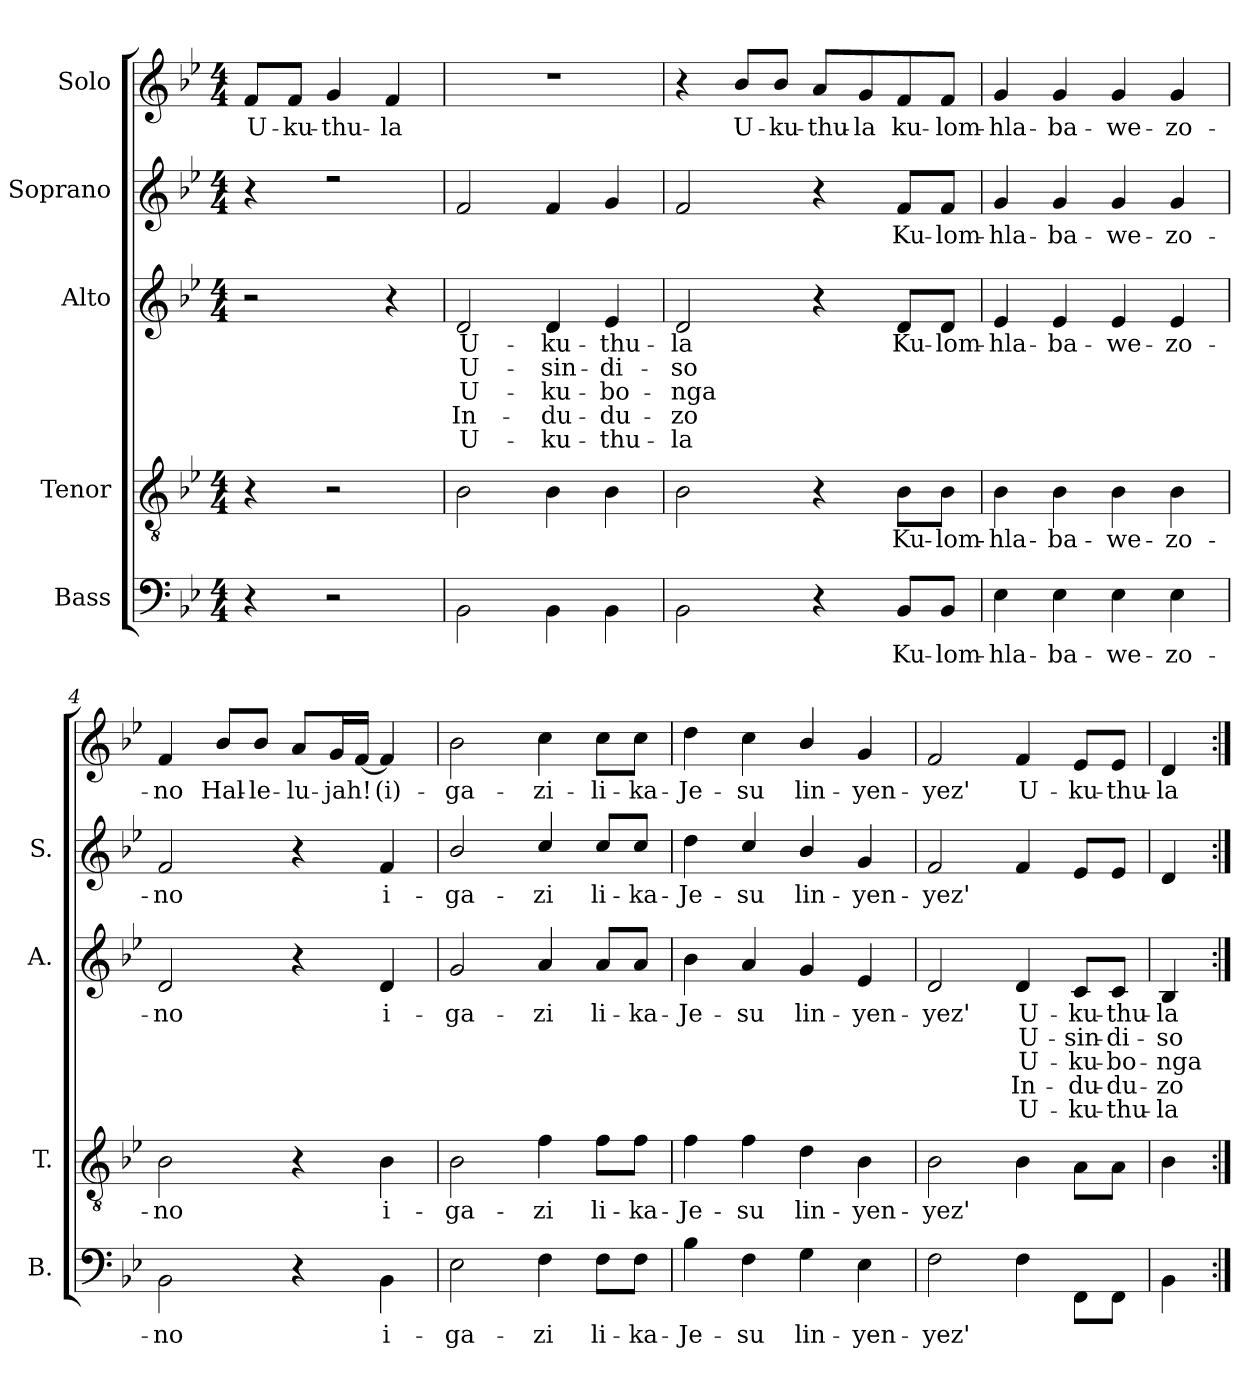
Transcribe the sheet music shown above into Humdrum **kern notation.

**kern	**text	**kern	**text	**kern	**text	**text	**text	**text	**text	**kern	**text	**kern	**text
*part5	*part5	*part4	*part4	*part3	*part3	*part3	*part3	*part3	*part3	*part2	*part2	*part1	*part1
*staff5	*staff5	*staff4	*staff4	*staff3	*staff3	*staff3	*staff3	*staff3	*staff3	*staff2	*staff2	*staff1	*staff1
*I"Bass	*	*I"Tenor	*	*I"Alto	*	*	*	*	*	*I"Soprano	*	*I"Solo	*
*I'B.	*	*I'T.	*	*I'A.	*	*	*	*	*	*I'S.	*	*	*
*clefF4	*	*clefGv2	*	*clefG2	*	*	*	*	*	*clefG2	*	*clefG2	*
*k[b-e-]	*	*k[b-e-]	*	*k[b-e-]	*	*	*	*	*	*k[b-e-]	*	*k[b-e-]	*
*M4/4	*	*M4/4	*	*M4/4	*	*	*	*	*	*M4/4	*	*M4/4	*
*MM60	*	*MM60	*	*MM60	*	*	*	*	*	*MM60	*	*MM60	*
=	=	=	=	=	=	=	=	=	=	=	=	=	=
4r	.	4r	.	2r	.	.	.	.	.	4r	.	8f/L	U-
.	.	.	.	.	.	.	.	.	.	.	.	8f/J	-ku-
2r	.	2r	.	.	.	.	.	.	.	2rdd	.	4g/	-thu-
.	.	.	.	4r	.	.	.	.	.	.	.	4f/	-la
=1	=1	=1	=1	=1	=1	=1	=1	=1	=1	=1	=1	=1	=1
2BB-\	.	2B-\	.	2d/	U-	U-	U-	In-	U-	2f/	.	1r	.
4BB-\	.	4B-\	.	4d/	-ku-	-sin-	-ku-	-du-	-ku-	4f/	.	.	.
4BB-\	.	4B-\	.	4e-/	-thu-	-di-	-bo-	-du-	-thu-	4g/	.	.	.
=2	=2	=2	=2	=2	=2	=2	=2	=2	=2	=2	=2	=2	=2
2BB-\	.	2B-\	.	2d/	-la	-so	-nga	-zo	-la	2f/	.	4r	.
.	.	.	.	.	.	.	.	.	.	.	.	8b-/L	U-
.	.	.	.	.	.	.	.	.	.	.	.	8b-/J	-ku-
4r	.	4r	.	4r	.	.	.	.	.	4r	.	8a/L	-thu-
.	.	.	.	.	.	.	.	.	.	.	.	8g/	-la
8BB-/L	Ku-	8B-\L	Ku-	8d/L	Ku-	.	.	.	.	8f/L	Ku-	8f/	ku-
8BB-/J	-lom-	8B-\J	-lom-	8d/J	-lom-	.	.	.	.	8f/J	-lom-	8f/J	-lom-
=3	=3	=3	=3	=3	=3	=3	=3	=3	=3	=3	=3	=3	=3
4E-\	-hla-	4B-\	-hla-	4e-/	-hla-	.	.	.	.	4g/	-hla-	4g/	-hla-
4E-\	-ba-	4B-\	-ba-	4e-/	-ba-	.	.	.	.	4g/	-ba-	4g/	-ba-
4E-\	-we-	4B-\	-we-	4e-/	-we-	.	.	.	.	4g/	-we-	4g/	-we-
4E-\	-zo-	4B-\	-zo-	4e-/	-zo-	.	.	.	.	4g/	-zo-	4g/	-zo-
=4	=4	=4	=4	=4	=4	=4	=4	=4	=4	=4	=4	=4	=4
2BB-\	-no	2B-\	-no	2d/	-no	.	.	.	.	2f/	-no	4f/	-no
.	.	.	.	.	.	.	.	.	.	.	.	8b-/L	Hal-
.	.	.	.	.	.	.	.	.	.	.	.	8b-/J	-le-
4r	.	4r	.	4r	.	.	.	.	.	4r	.	8a/L	-lu-
.	.	.	.	.	.	.	.	.	.	.	.	16g/L	jah!
.	.	.	.	.	.	.	.	.	.	.	.	[16f/JJ	.
4BB-\	i-	4B-\	i-	4d/	i-	.	.	.	.	4f/	i-	4f/]	(i)-
=5	=5	=5	=5	=5	=5	=5	=5	=5	=5	=5	=5	=5	=5
2E-\	-ga-	2B-\	-ga-	2g/	-ga-	.	.	.	.	2b-/	-ga-	2b-\	-ga-
4F\	-zi	4f\	-zi	4a/	-zi	.	.	.	.	4cc/	-zi	4cc\	-zi-
8F\L	li-	8f\L	li-	8a/L	li-	.	.	.	.	8cc/L	li-	8cc\L	-li-
8F\J	-ka-	8f\J	-ka-	8a/J	-ka-	.	.	.	.	8cc/J	-ka-	8cc\J	-ka-
=6	=6	=6	=6	=6	=6	=6	=6	=6	=6	=6	=6	=6	=6
4B-\	-Je-	4f\	-Je-	4b-\	-Je-	.	.	.	.	4dd\	-Je-	4dd\	-Je-
4F\	-su	4f\	-su	4a/	-su	.	.	.	.	4cc/	-su	4cc\	-su
4G\	lin-	4d\	lin-	4g/	lin-	.	.	.	.	4b-/	lin-	4b-/	lin-
4E-\	-yen-	4B-\	-yen-	4e-/	-yen-	.	.	.	.	4g/	-yen-	4g/	-yen-
=7	=7	=7	=7	=7	=7	=7	=7	=7	=7	=7	=7	=7	=7
2F\	-yez'	2B-\	-yez'	2d/	-yez'	.	.	.	.	2f/	-yez'	2f/	-yez'
4F\	.	4B-\	.	4d/	U-	U-	U-	In-	U-	4f/	.	4f/	U-
8FF\L	.	8A\L	.	8c/L	-ku-	-sin-	-ku-	-du-	-ku-	8e-/L	.	8e-/L	-ku-
8FF\J	.	8A\J	.	8c/J	-thu-	-di-	-bo-	-du-	-thu-	8e-/J	.	8e-/J	-thu-
=8	=8	=8	=8	=8	=8	=8	=8	=8	=8	=8	=8	=8	=8
4BB-\	.	4B-\	.	4B-/	-la	-so	-nga	-zo	-la	4d/	.	4d/	-la
=:|!	=:|!	=:|!	=:|!	=:|!	=:|!	=:|!	=:|!	=:|!	=:|!	=:|!	=:|!	=:|!	=:|!
*-	*-	*-	*-	*-	*-	*-	*-	*-	*-	*-	*-	*-	*-
